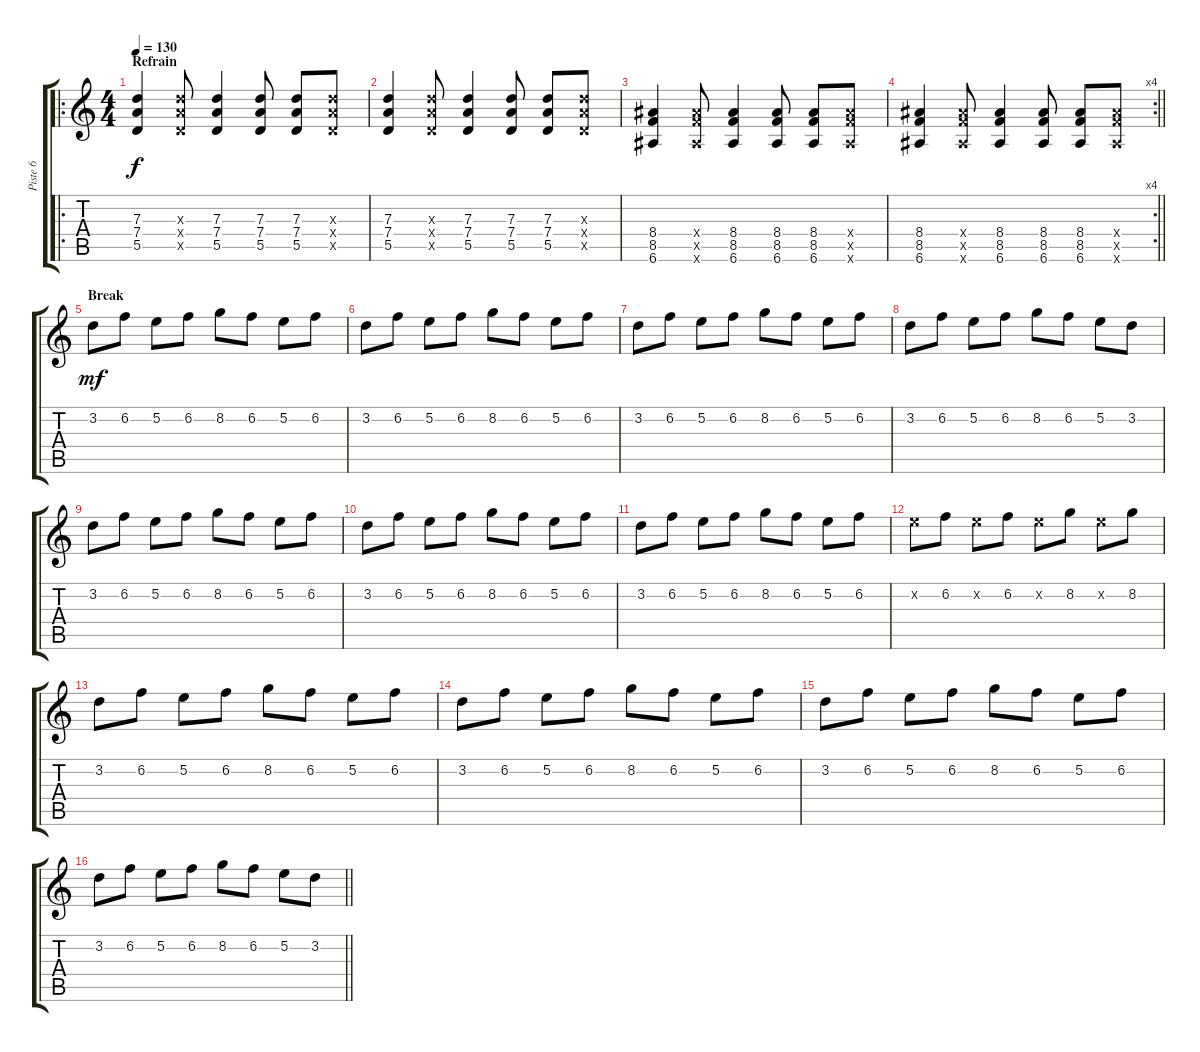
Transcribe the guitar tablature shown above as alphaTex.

\track ("Piste 6" "Piste 6") {instrument acousticguitarsteel}
\staff {score tabs}
\tuning (E4 B3 G3 D3 A2 E2) {hide}
\ro
\ts (4 4)
\section ("" "Refrain")
\tempo 130
\clef g2
\ks c
(7.3 7.4 5.5).4{dy f} (7.3{x} 7.4{x} 5.5{x}).8 (7.3 7.4 5.5).4 (7.3 7.4 5.5).8 (7.3 7.4 5.5).8 (7.3{x} 7.4{x} 5.5{x}).8 |
(7.3 7.4 5.5).4 (7.3{x} 7.4{x} 5.5{x}).8 (7.3 7.4 5.5).4 (7.3 7.4 5.5).8 (7.3 7.4 5.5).8 (7.3{x} 7.4{x} 5.5{x}).8 |
(8.4 8.5 6.6).4 (8.4{x} 8.5{x} 6.6{x}).8 (8.4 8.5 6.6).4 (8.4 8.5 6.6).8 (8.4 8.5 6.6).8 (8.4{x} 8.5{x} 6.6{x}).8 |
\rc 4
\barLineRight lightlight
(8.4 8.5 6.6).4 (8.4{x} 8.5{x} 6.6{x}).8 (8.4 8.5 6.6).4 (8.4 8.5 6.6).8 (8.4 8.5 6.6).8 (8.4{x} 8.5{x} 6.6{x}).8 |
\section ("" "Break")
3.2.8{dy mf} 6.2.8 5.2.8 6.2.8 8.2.8 6.2.8 5.2.8 6.2.8 |
3.2.8 6.2.8 5.2.8 6.2.8 8.2.8 6.2.8 5.2.8 6.2.8 |
3.2.8 6.2.8 5.2.8 6.2.8 8.2.8 6.2.8 5.2.8 6.2.8 |
3.2.8 6.2.8 5.2.8 6.2.8 8.2.8 6.2.8 5.2.8 3.2.8 |
3.2.8 6.2.8 5.2.8 6.2.8 8.2.8 6.2.8 5.2.8 6.2.8 |
3.2.8 6.2.8 5.2.8 6.2.8 8.2.8 6.2.8 5.2.8 6.2.8 |
3.2.8 6.2.8 5.2.8 6.2.8 8.2.8 6.2.8 5.2.8 6.2.8 |
5.2{x}.8 6.2.8 5.2{x}.8 6.2.8 5.2{x}.8 8.2.8 5.2{x}.8 8.2.8 |
3.2.8 6.2.8 5.2.8 6.2.8 8.2.8 6.2.8 5.2.8 6.2.8 |
3.2.8 6.2.8 5.2.8 6.2.8 8.2.8 6.2.8 5.2.8 6.2.8 |
3.2.8 6.2.8 5.2.8 6.2.8 8.2.8 6.2.8 5.2.8 6.2.8 |
\barLineRight lightlight
3.2.8 6.2.8 5.2.8 6.2.8 8.2.8 6.2.8 5.2.8 3.2.8
